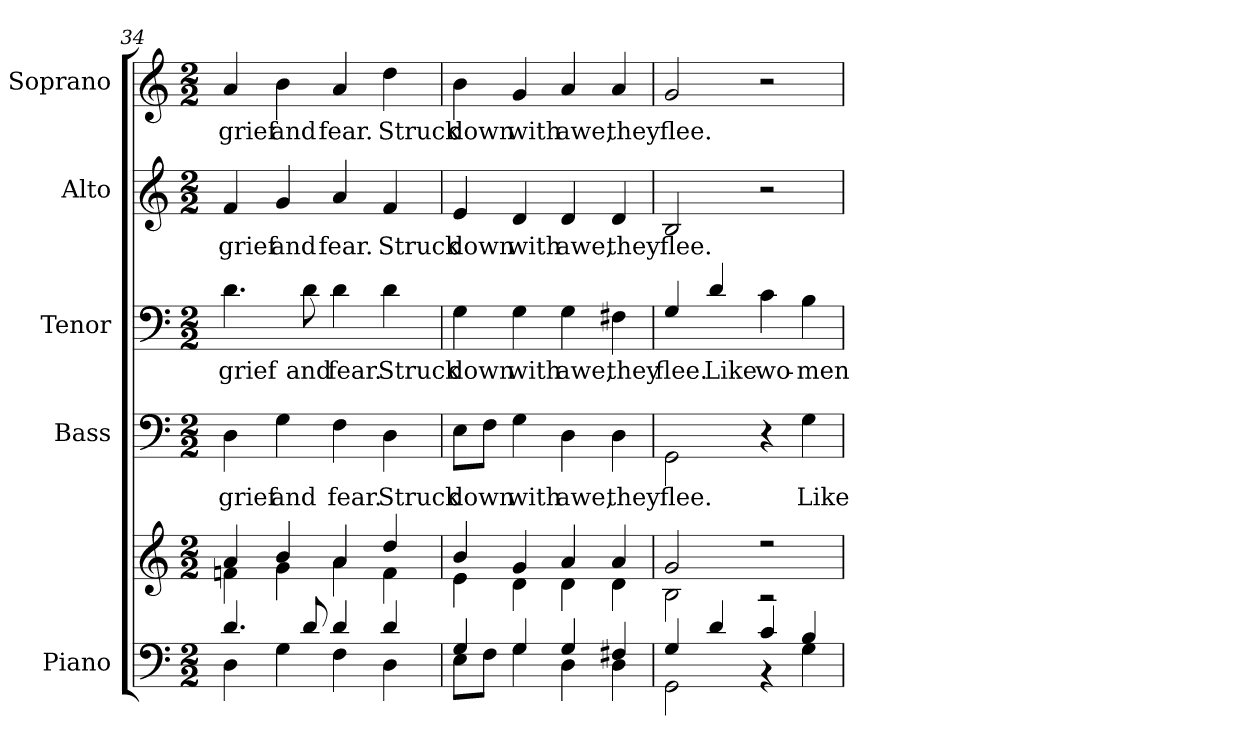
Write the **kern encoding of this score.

**kern	**kern	**kern	**text	**kern	**text	**kern	**text	**kern	**text
*part5	*part5	*part4	*part4	*part3	*part3	*part2	*part2	*part1	*part1
*staff6	*staff5	*staff4	*staff4	*staff3	*staff3	*staff2	*staff2	*staff1	*staff1
*I"Piano	*	*I"Bass	*	*I"Tenor	*	*I"Alto	*	*I"Soprano	*
*I'Pno.	*	*I'B.	*	*I'T.	*	*I'A.	*	*I'S.	*
!!LO:PB:g=z
*clefF4	*clefG2	*clefF4	*	*clefF4	*	*clefG2	*	*clefG2	*
*k[]	*k[]	*k[]	*	*k[]	*	*k[]	*	*k[]	*
*C:	*C:	*C:	*	*C:	*	*C:	*	*C:	*
*M2/2	*M2/2	*M2/2	*	*M2/2	*	*M2/2	*	*M2/2	*
=34	=34	=34	=34	=34	=34	=34	=34	=34	=34
*^	*^	*	*	*	*	*	*	*	*
!	!	!	!	!	!LO:LY:b:color=#000000	!	!	!	!	!	!
!	!	!	!	!	!	!	!LO:LY:b:color=#000000	!	!	!	!
!	!	!	!	!	!	!	!	!	!LO:LY:b:color=#000000	!	!
!	!	!	!	!	!	!	!	!	!	!	!LO:LY:b:color=#000000
4.di/	4Di\	4ai/	4fni\	4Di\	grief	4.di\	grief	4fi/	grief	4ai/	grief
!	!	!	!	!	!LO:LY:b:color=#000000	!	!	!	!	!	!
!	!	!	!	!	!	!	!	!	!LO:LY:b:color=#000000	!	!
!	!	!	!	!	!	!	!	!	!	!	!LO:LY:b:color=#000000
.	4Gi\	4bi/	4gi\	4Gi\	and	.	.	4gi/	and	4bi\	and
!	!	!	!	!	!	!	!LO:LY:b:color=#000000	!	!	!	!
8di/	.	.	.	.	.	8di\	and	.	.	.	.
!	!	!	!	!	!LO:LY:b:color=#000000	!	!	!	!	!	!
!	!	!	!	!	!	!	!LO:LY:b:color=#000000	!	!	!	!
!	!	!	!	!	!	!	!	!	!LO:LY:b:color=#000000	!	!
!	!	!	!	!	!	!	!	!	!	!	!LO:LY:b:color=#000000
4di/	4Fi\	4ai/	4ai\	4Fi\	fear.	4di\	fear.	4ai/	fear.	4ai/	fear.
!	!	!	!	!	!LO:LY:b:color=#000000	!	!	!	!	!	!
!	!	!	!	!	!	!	!LO:LY:b:color=#000000	!	!	!	!
!	!	!	!	!	!	!	!	!	!LO:LY:b:color=#000000	!	!
!	!	!	!	!	!	!	!	!	!	!	!LO:LY:b:color=#000000
4di/	4Di\	4ddi/	4fi\	4Di\	Struck	4di\	Struck	4fi/	Struck	4ddi\	Struck
=35	=35	=35	=35	=35	=35	=35	=35	=35	=35	=35	=35
!	!	!	!	!	!LO:LY:b:color=#000000	!	!	!	!	!	!
!	!	!	!	!	!	!	!LO:LY:b:color=#000000	!	!	!	!
!	!	!	!	!	!	!	!	!	!LO:LY:b:color=#000000	!	!
!	!	!	!	!	!	!	!	!	!	!	!LO:LY:b:color=#000000
4Gi/	8Ei\L	4bi/	4ei\	8Ei\L	down	4Gi\	down	4ei/	down	4bi\	down
.	8Fi\J	.	.	8Fi\J	.	.	.	.	.	.	.
!	!	!	!	!	!LO:LY:b:color=#000000	!	!	!	!	!	!
!	!	!	!	!	!	!	!LO:LY:b:color=#000000	!	!	!	!
!	!	!	!	!	!	!	!	!	!LO:LY:b:color=#000000	!	!
!	!	!	!	!	!	!	!	!	!	!	!LO:LY:b:color=#000000
4Gi/	4Gi\	4gi/	4di\	4Gi\	with	4Gi\	with	4di/	with	4gi/	with
!	!	!	!	!	!LO:LY:b:color=#000000	!	!	!	!	!	!
!	!	!	!	!	!	!	!LO:LY:b:color=#000000	!	!	!	!
!	!	!	!	!	!	!	!	!	!LO:LY:b:color=#000000	!	!
!	!	!	!	!	!	!	!	!	!	!	!LO:LY:b:color=#000000
4Gi/	4Di\	4ai/	4di\	4Di\	awe,	4Gi\	awe,	4di/	awe,	4ai/	awe,
!	!	!	!	!	!LO:LY:b:color=#000000	!	!	!	!	!	!
!	!	!	!	!	!	!	!LO:LY:b:color=#000000	!	!	!	!
!	!	!	!	!	!	!	!	!	!LO:LY:b:color=#000000	!	!
!	!	!	!	!	!	!	!	!	!	!	!LO:LY:b:color=#000000
4F#Xi/	4Di\	4ai/	4di\	4Di\	they	4F#Xi\	they	4di/	they	4ai/	they
!!LO:PB:g=z
=36	=36	=36	=36	=36	=36	=36	=36	=36	=36	=36	=36
!	!	!	!	!	!LO:LY:b:color=#000000	!	!	!	!	!	!
!	!	!	!	!	!	!	!LO:LY:b:color=#000000	!	!	!	!
!	!	!	!	!	!	!	!	!	!LO:LY:b:color=#000000	!	!
!	!	!	!	!	!	!	!	!	!	!	!LO:LY:b:color=#000000
4Gi/	2GGi\	2gi/	2Bi\	2GGi\	flee.	4Gi/	flee.	2Bi/	flee.	2gi/	flee.
!	!	!	!	!	!	!	!LO:LY:b:color=#000000	!	!	!	!
4di/	.	.	.	.	.	4di/	Like	.	.	.	.
!	!	!	!	!	!	!	!LO:LY:b:color=#000000	!	!	!	!
4ci/	4r	2r	2r	4r	.	4ci\	wo-	2r	.	2r	.
!	!	!	!	!	!LO:LY:b:color=#000000	!	!	!	!	!	!
!	!	!	!	!	!	!	!LO:LY:b:color=#000000	!	!	!	!
4Bi/	4Gi\	.	.	4Gi\	Like	4Bi\	-men	.	.	.	.
*v	*v	*	*	*	*	*	*	*	*	*	*
*	*v	*v	*	*	*	*	*	*	*	*
=	=	=	=	=	=	=	=	=	=
*-	*-	*-	*-	*-	*-	*-	*-	*-	*-
